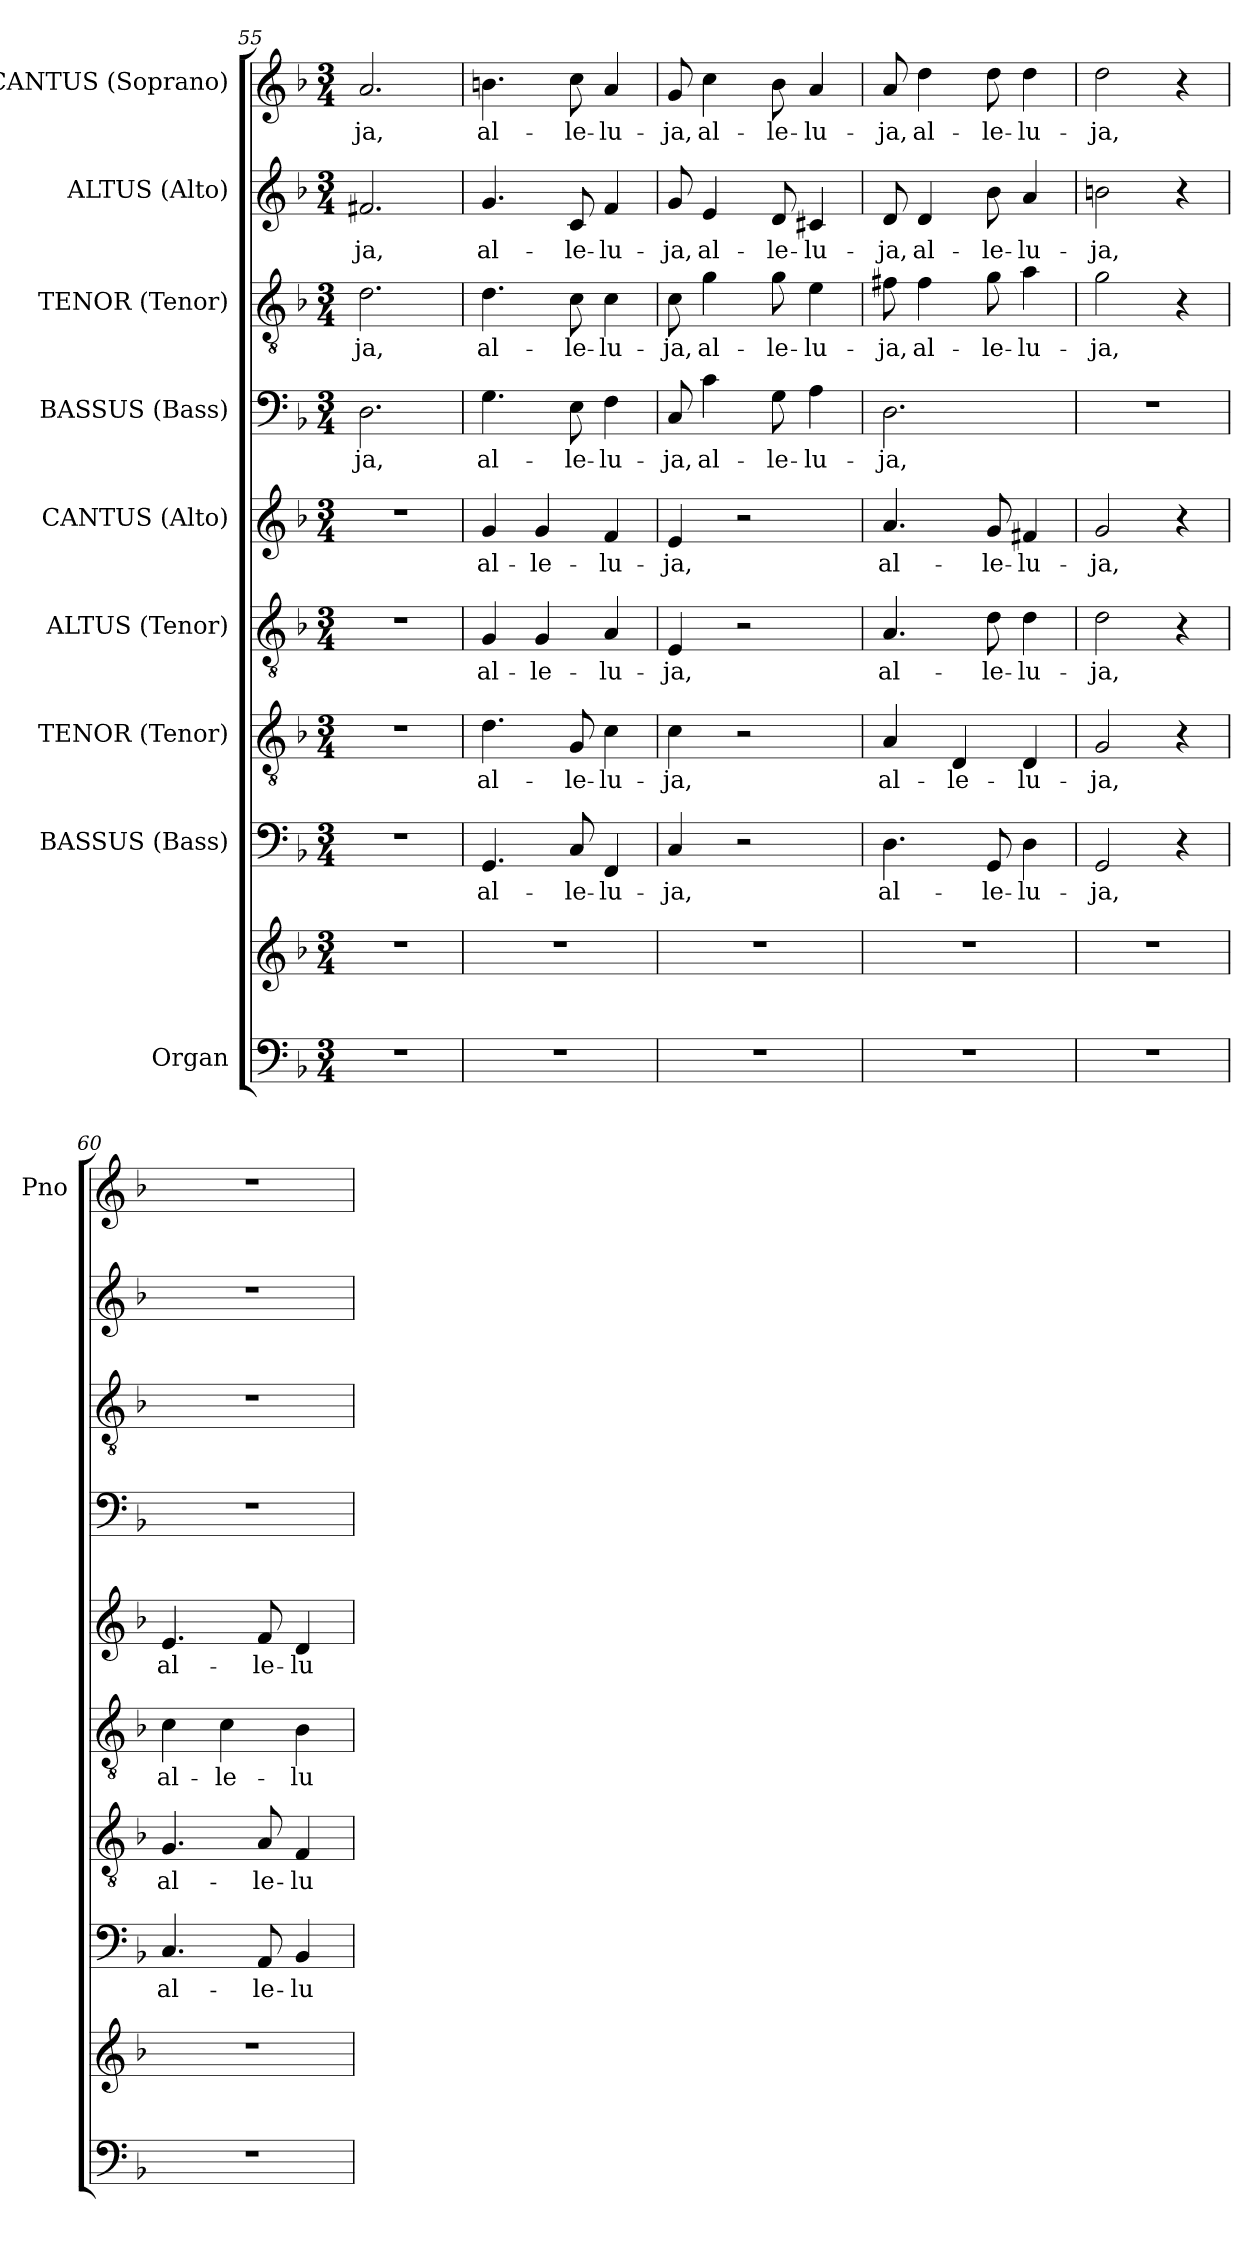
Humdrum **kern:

**kern	**kern	**kern	**text	**kern	**text	**kern	**text	**kern	**text	**kern	**text	**kern	**text	**kern	**text	**kern	**text
*part9	*part9	*part8	*part8	*part7	*part7	*part6	*part6	*part5	*part5	*part4	*part4	*part3	*part3	*part2	*part2	*part1	*part1
*staff10	*staff9	*staff8	*staff8	*staff7	*staff7	*staff6	*staff6	*staff5	*staff5	*staff4	*staff4	*staff3	*staff3	*staff2	*staff2	*staff1	*staff1
*I"Organ	*	*I"BASSUS (Bass)	*	*I"TENOR (Tenor)	*	*I"ALTUS (Tenor)	*	*I"CANTUS (Alto)	*	*I"BASSUS (Bass)	*	*I"TENOR (Tenor)	*	*I"ALTUS (Alto)	*	*I"CANTUS (Soprano)	*
*	*	*	*	*	*	*	*	*	*	*	*	*	*	*	*	*I'Pno	*
*clefF4	*clefG2	*clefF4	*	*clefGv2	*	*clefGv2	*	*clefG2	*	*clefF4	*	*clefGv2	*	*clefG2	*	*clefG2	*
*k[b-]	*k[b-]	*k[b-]	*	*k[b-]	*	*k[b-]	*	*k[b-]	*	*k[b-]	*	*k[b-]	*	*k[b-]	*	*k[b-]	*
*F:	*F:	*F:	*	*F:	*	*F:	*	*F:	*	*F:	*	*F:	*	*F:	*	*F:	*
*M3/4	*M3/4	*M3/4	*	*M3/4	*	*M3/4	*	*M3/4	*	*M3/4	*	*M3/4	*	*M3/4	*	*M3/4	*
=55	=55	=55	=55	=55	=55	=55	=55	=55	=55	=55	=55	=55	=55	=55	=55	=55	=55
2.r	2.r	2.r	.	2.r	.	2.r	.	2.r	.	2.D\	-ja,	2.d\	-ja,	2.f#X/	-ja,	2.a/	-ja,
=56	=56	=56	=56	=56	=56	=56	=56	=56	=56	=56	=56	=56	=56	=56	=56	=56	=56
2.r	2.r	4.GG/	-al-	4.d\	-al-	4G/	al-	4g/	al-	4.G\	al-	4.d\	al-	4.g/	al-	4.bn\	al-
.	.	.	.	.	.	4G/	-le-	4g/	-le-	.	.	.	.	.	.	.	.
.	.	8C/	-le-	8G/	-le-	.	.	.	.	8E\	-le-	8c\	-le-	8c/	-le-	8cc\	-le-
.	.	4FF/	-lu-	4c\	-lu-	4A/	-lu-	4f/	-lu-	4F\	-lu-	4c\	-lu-	4f/	-lu-	4a/	-lu-
!!LO:LB:g=z
=57	=57	=57	=57	=57	=57	=57	=57	=57	=57	=57	=57	=57	=57	=57	=57	=57	=57
2.r	2.r	4C/	-ja,	4c\	-ja,	4E/	-ja,	4e/	-ja,	8C/	-ja,	8c\	-ja,	8g/	-ja,	8g/	-ja,
.	.	.	.	.	.	.	.	.	.	4c\	al-	4g\	al-	4e/	al-	4cc\	al-
.	.	2r	.	2r	.	2r	.	2r	.	.	.	.	.	.	.	.	.
.	.	.	.	.	.	.	.	.	.	8G\	-le-	8g\	-le-	8d/	-le-	8b-\	-le-
.	.	.	.	.	.	.	.	.	.	4A\	-lu-	4e\	-lu-	4c#X/	-lu-	4a/	-lu-
=58	=58	=58	=58	=58	=58	=58	=58	=58	=58	=58	=58	=58	=58	=58	=58	=58	=58
2.r	2.r	4.D\	al-	4A/	-al-	4.A/	al-	4.a/	al-	2.D\	-ja,	8f#X\	-ja,	8d/	-ja,	8a/	-ja,
.	.	.	.	.	.	.	.	.	.	.	.	4f#\	al-	4d/	al-	4dd\	al-
.	.	.	.	4D/	-le-	.	.	.	.	.	.	.	.	.	.	.	.
.	.	8GG/	-le-	.	.	8d\	-le-	8g/	-le-	.	.	8g\	-le-	8b-\	-le-	8dd\	-le-
.	.	4D\	-lu-	4D/	-lu-	4d\	-lu-	4f#X/	-lu-	.	.	4a\	-lu-	4a/	-lu-	4dd\	-lu-
=59	=59	=59	=59	=59	=59	=59	=59	=59	=59	=59	=59	=59	=59	=59	=59	=59	=59
2.r	2.r	2GG/	-ja,	2G/	ja,	2d\	-ja,	2g/	-ja,	2.r	.	2g\	-ja,	2bn\	-ja,	2dd\	-ja,
.	.	4r	.	4r	.	4r	.	4r	.	.	.	4r	.	4r	.	4r	.
=60	=60	=60	=60	=60	=60	=60	=60	=60	=60	=60	=60	=60	=60	=60	=60	=60	=60
2.r	2.r	4.C/	al-	4.G/	al-	4c\	-al-	4.e/	al-	2.r	.	2.r	.	2.r	.	2.r	.
.	.	.	.	.	.	4c\	-le-	.	.	.	.	.	.	.	.	.	.
.	.	8AA/	-le-	8A/	-le-	.	.	8f/	-le-	.	.	.	.	.	.	.	.
.	.	4BB-/	-lu-	4F/	-lu-	4B-\	-lu-	4d/	-lu-	.	.	.	.	.	.	.	.
=	=	=	=	=	=	=	=	=	=	=	=	=	=	=	=	=	=
*-	*-	*-	*-	*-	*-	*-	*-	*-	*-	*-	*-	*-	*-	*-	*-	*-	*-
